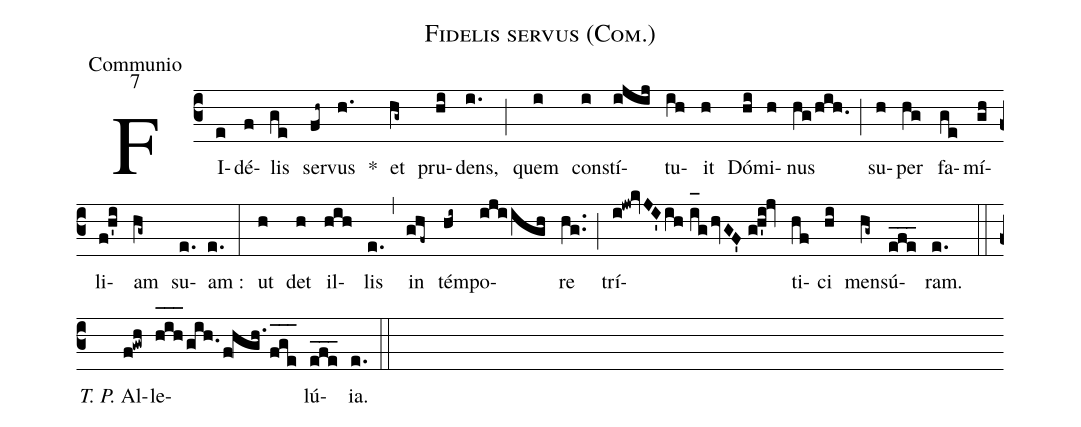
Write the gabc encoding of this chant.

name:Fidelis servus (Com.);
office-part:Communio;
mode:7;
%%
(c3) FI(e)dé(f)lis(ge) ser(fh~)vus(h.) *() et(hg~) pru(hi)dens,(i.) (;) quem(i) con(i)stí(ijij)tu(ih)it(h) Dó(hi)mi(h)nus(hg/hih.) (;) su(h)per(hg) fa(ge)mí(gh)li(f!h'i)am(hg~) su(e.)am :(e.) (:) ut(h) det(h) il(hih)lis(e.) (,) in(ghf~) tém(hi~)po(ijiigh)re(hg..) (;) trí(i!jw!kvJI'ih//i_[oh:h]ghvGF'//gh'i!jv)ti(hf)ci(hi) men(hg~)sú(efe___)ram.(e.) (::) <i>T. P.</i> Al(f!gwh)le(h_[oh:h]i_[oh:h]h_[oh:h]gih.f!hgh./f_[oh:h]g_[oh:h]e_[oh:h])lú(efe___){ia}.(e.) (::)
